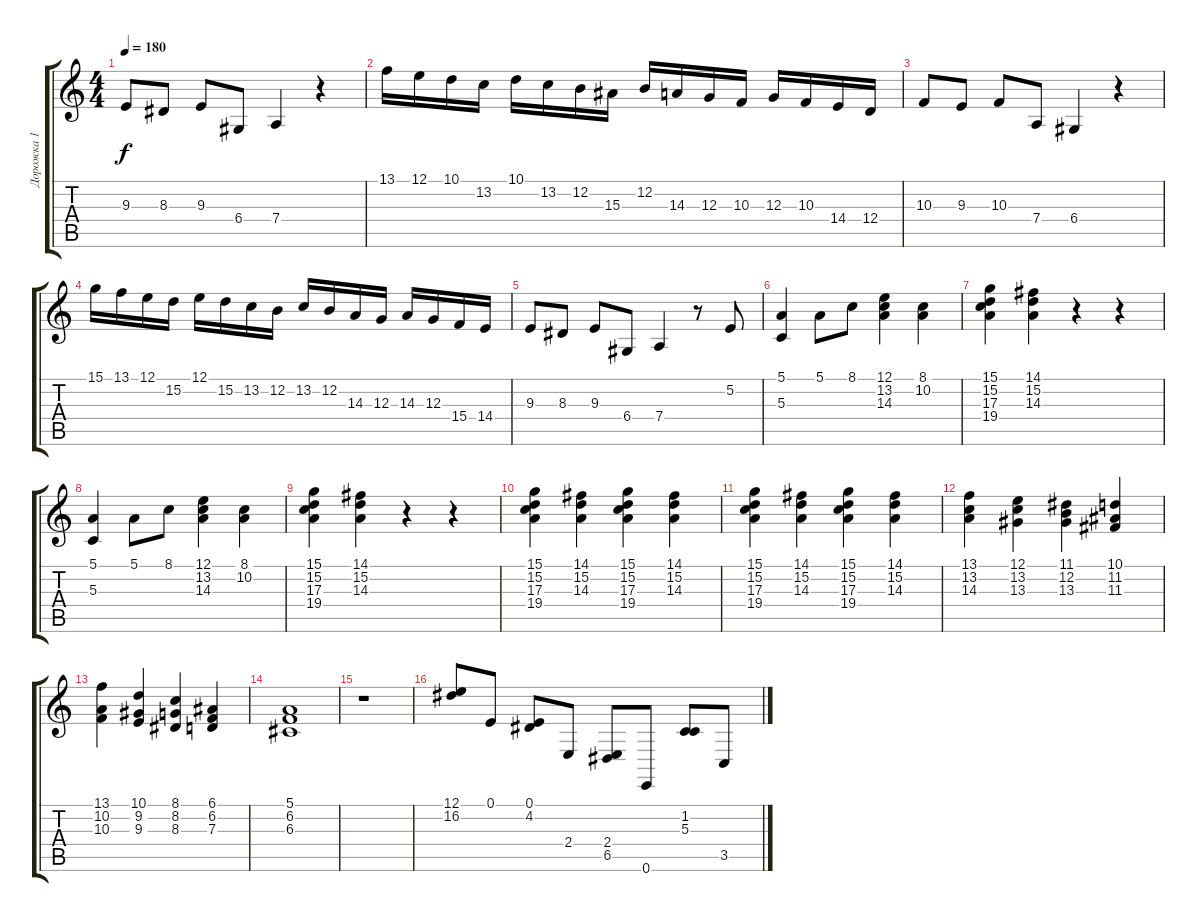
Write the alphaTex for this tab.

\track ("Дорожка 1" "Дорожка 1") {instrument acousticgrandpiano}
\staff {score tabs}
\tuning (E4 B3 G3 D3 A2 E2) {hide}
\ts (4 4)
\tempo 180
\clef g2
\ks c
9.3.8{dy f} 8.3.8 9.3.8 6.4.8 7.4.4 r.4 |
13.1.16 12.1.16 10.1.16 13.2.16 10.1.16 13.2.16 12.2.16 15.3.16 12.2.16 14.3.16 12.3.16 10.3.16 12.3.16 10.3.16 14.4.16 12.4.16 |
10.3.8 9.3.8 10.3.8 7.4.8 6.4.4 r.4 |
15.1.16 13.1.16 12.1.16 15.2.16 12.1.16 15.2.16 13.2.16 12.2.16 13.2.16 12.2.16 14.3.16 12.3.16 14.3.16 12.3.16 15.4.16 14.4.16 |
9.3.8 8.3.8 9.3.8 6.4.8 7.4.4 r.8 5.2.8 |
(5.1 5.3).4 5.1.8 8.1.8 (12.1 13.2 14.3).4 (8.1 10.2).4 |
(15.1 15.2 17.3 19.4).4 (14.1 15.2 14.3).4 r.4 r.4 |
(5.1 5.3).4 5.1.8 8.1.8 (12.1 13.2 14.3).4 (8.1 10.2).4 |
(15.1 15.2 17.3 19.4).4 (14.1 15.2 14.3).4 r.4 r.4 |
(15.1 15.2 17.3 19.4).4 (14.1 15.2 14.3).4 (15.1 15.2 17.3 19.4).4 (14.1 15.2 14.3).4 |
(15.1 15.2 17.3 19.4).4 (14.1 15.2 14.3).4 (15.1 15.2 17.3 19.4).4 (14.1 15.2 14.3).4 |
(13.1 13.2 14.3).4 (12.1 13.2 13.3).4 (11.1 12.2 13.3).4 (10.1 11.2 11.3).4 |
(13.1 10.2 10.3).4 (10.1 9.2 9.3).4 (8.1 8.2 8.3).4 (6.1 6.2 7.3).4 |
(5.1 6.2 6.3).1 |
r.1 |
(12.1 16.2).8 0.1.8 (0.1 4.2).8 2.4.8 (2.4 6.5).8 0.6.8 (1.2 5.3).8 3.5.8
